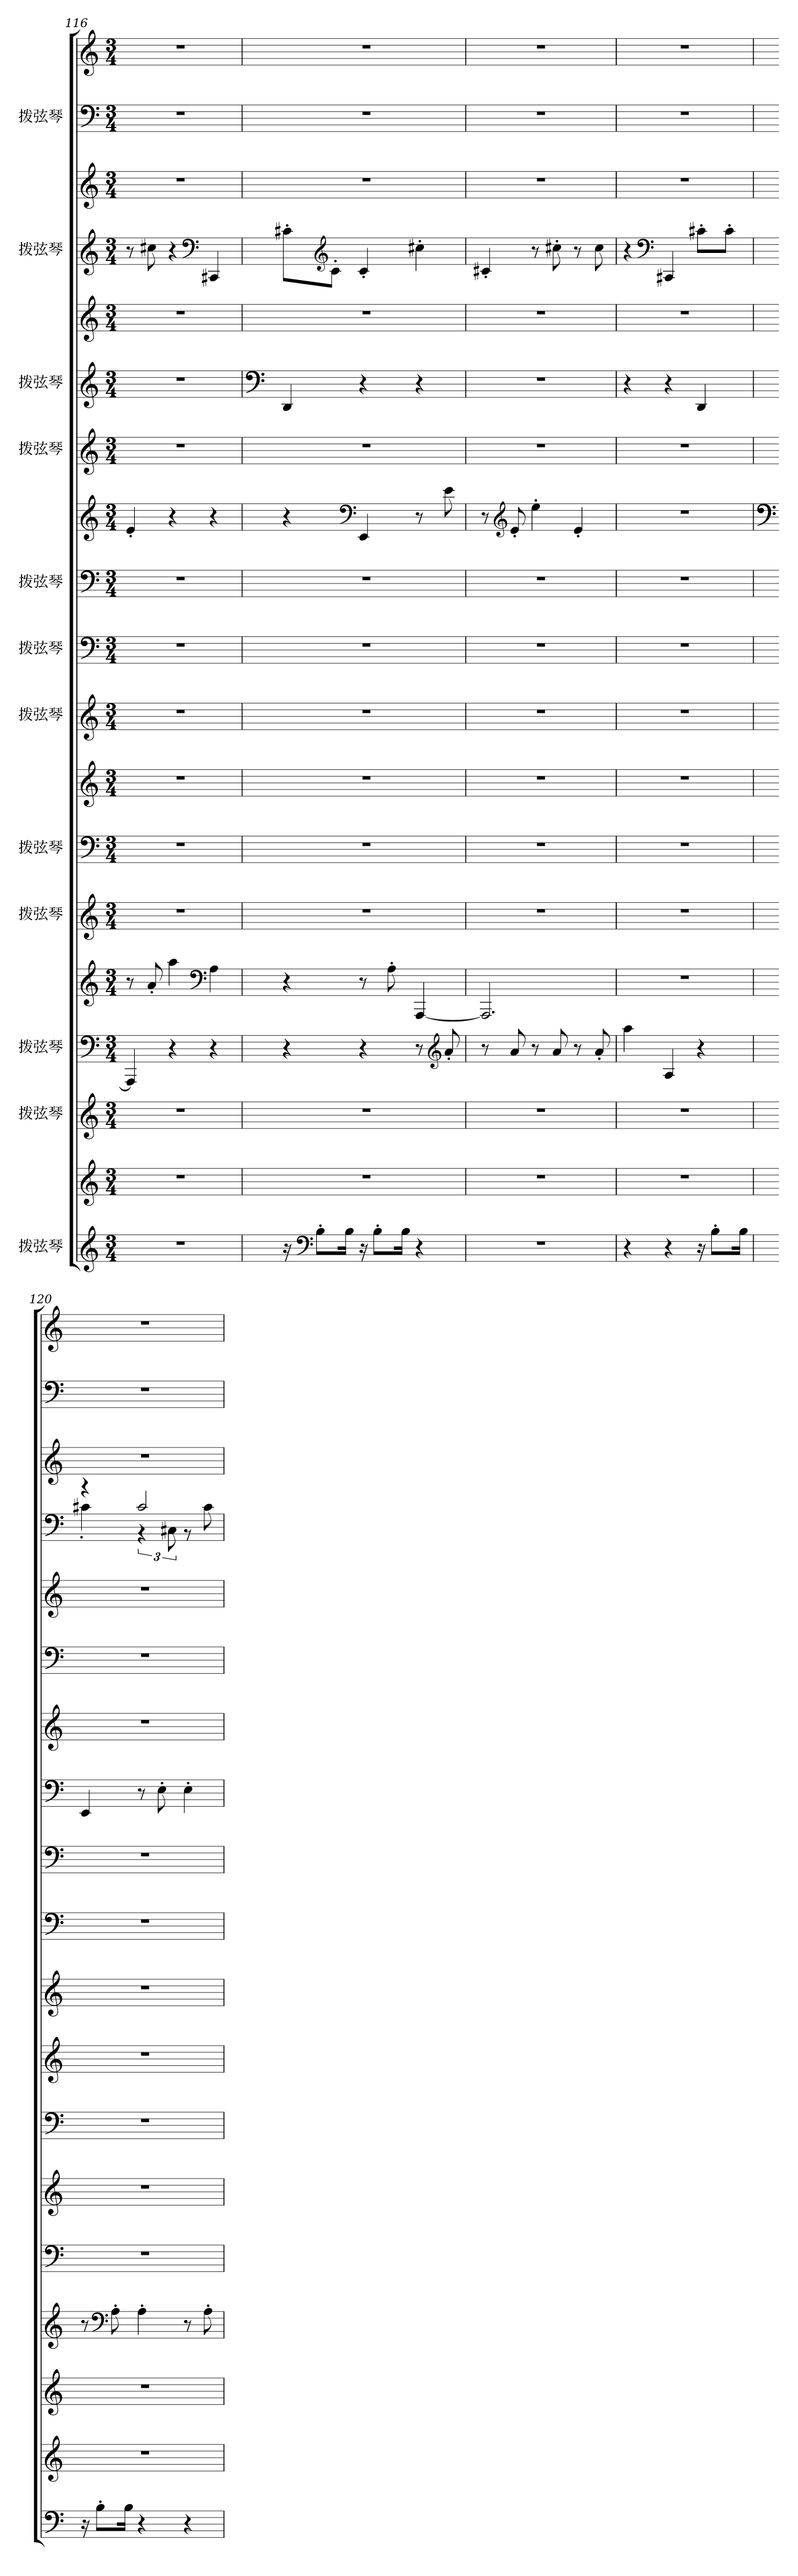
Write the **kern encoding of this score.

**kern	**kern	**kern	**kern	**kern	**kern	**kern	**kern	**kern	**kern	**kern	**kern	**kern	**kern	**kern	**kern	**kern	**kern	**kern
*part12	*part12	*part11	*part10	*part10	*part9	*part8	*part8	*part7	*part6	*part5	*part5	*part4	*part3	*part3	*part2	*part2	*part1	*part1
*staff19	*staff18	*staff17	*staff16	*staff15	*staff14	*staff13	*staff12	*staff11	*staff10	*staff9	*staff8	*staff7	*staff6	*staff5	*staff4	*staff3	*staff2	*staff1
*I"拨弦琴	*	*I"拨弦琴	*I"拨弦琴	*	*I"拨弦琴	*I"拨弦琴	*	*I"拨弦琴	*I"拨弦琴	*I"拨弦琴	*	*I"拨弦琴	*I"拨弦琴	*	*I"拨弦琴	*	*I"拨弦琴	*
!!LO:PB:g=z
*clefG2	*clefG2	*clefG2	*clefF4	*clefG2	*clefG2	*clefF4	*clefG2	*clefG2	*clefF4	*clefF4	*clefG2	*clefG2	*clefG2	*clefG2	*clefG2	*clefG2	*clefF4	*clefG2
*k[]	*k[]	*k[]	*k[]	*k[]	*k[]	*k[]	*k[]	*k[]	*k[]	*k[]	*k[]	*k[]	*k[]	*k[]	*k[]	*k[]	*k[]	*k[]
*M3/4	*M3/4	*M3/4	*M3/4	*M3/4	*M3/4	*M3/4	*M3/4	*M3/4	*M3/4	*M3/4	*M3/4	*M3/4	*M3/4	*M3/4	*M3/4	*M3/4	*M3/4	*M3/4
=116	=116	=116	=116	=116	=116	=116	=116	=116	=116	=116	=116	=116	=116	=116	=116	=116	=116	=116
2.r	2.r	2.r	4AAA/]	8r	2.r	2.r	2.r	2.r	2.r	2.r	4e'/	2.r	2.r	2.r	8r	2.r	2.r	2.r
.	.	.	.	8a'/	.	.	.	.	.	.	.	.	.	.	8cc#X\	.	.	.
.	.	.	4r	4aa\	.	.	.	.	.	.	4r	.	.	.	4r	.	.	.
*	*	*	*	*clefF4	*	*	*	*	*	*	*	*	*	*	*clefF4	*	*	*
.	.	.	4r	4A\	.	.	.	.	.	.	4r	.	.	.	4CC#X/	.	.	.
=117	=117	=117	=117	=117	=117	=117	=117	=117	=117	=117	=117	=117	=117	=117	=117	=117	=117	=117
*	*	*	*	*	*	*	*	*	*	*	*	*	*clefF4	*	*	*	*	*
16r	2.r	2.r	4r	4r	2.r	2.r	2.r	2.r	2.r	2.r	4r	2.r	4DD/	2.r	8c#X'\L	2.r	2.r	2.r
*clefF4	*	*	*	*	*	*	*	*	*	*	*	*	*	*	*	*	*	*
8B'\L	.	.	.	.	.	.	.	.	.	.	.	.	.	.	.	.	.	.
*	*	*	*	*	*	*	*	*	*	*	*	*	*	*	*clefG2	*	*	*
.	.	.	.	.	.	.	.	.	.	.	.	.	.	.	8c#'\J	.	.	.
16B\Jk	.	.	.	.	.	.	.	.	.	.	.	.	.	.	.	.	.	.
*	*	*	*	*	*	*	*	*	*	*	*clefF4	*	*	*	*	*	*	*
16r	.	.	4r	8r	.	.	.	.	.	.	4EE/	.	4r	.	4c#'/	.	.	.
8B'\L	.	.	.	.	.	.	.	.	.	.	.	.	.	.	.	.	.	.
.	.	.	.	8A'\	.	.	.	.	.	.	.	.	.	.	.	.	.	.
16B\Jk	.	.	.	.	.	.	.	.	.	.	.	.	.	.	.	.	.	.
4r	.	.	8r	[4AAA/	.	.	.	.	.	.	8r	.	4r	.	4cc#X'\	.	.	.
*	*	*	*clefG2	*	*	*	*	*	*	*	*	*	*	*	*	*	*	*
.	.	.	8a'/	.	.	.	.	.	.	.	8e\	.	.	.	.	.	.	.
=118	=118	=118	=118	=118	=118	=118	=118	=118	=118	=118	=118	=118	=118	=118	=118	=118	=118	=118
2.r	2.r	2.r	8r	2.AAA/]	2.r	2.r	2.r	2.r	2.r	2.r	8r	2.r	2.r	2.r	4c#X'/	2.r	2.r	2.r
*	*	*	*	*	*	*	*	*	*	*	*clefG2	*	*	*	*	*	*	*
.	.	.	8a/	.	.	.	.	.	.	.	8e'/	.	.	.	.	.	.	.
.	.	.	8r	.	.	.	.	.	.	.	4ee'\	.	.	.	8r	.	.	.
.	.	.	8a/	.	.	.	.	.	.	.	.	.	.	.	8cc#X'\	.	.	.
.	.	.	8r	.	.	.	.	.	.	.	4e'/	.	.	.	8r	.	.	.
.	.	.	8a'/	.	.	.	.	.	.	.	.	.	.	.	8cc#\	.	.	.
!!LO:PB:g=z
=119	=119	=119	=119	=119	=119	=119	=119	=119	=119	=119	=119	=119	=119	=119	=119	=119	=119	=119
4r	2.r	2.r	4aa\	2.r	2.r	2.r	2.r	2.r	2.r	2.r	2.r	2.r	4r	2.r	4r	2.r	2.r	2.r
*	*	*	*	*	*	*	*	*	*	*	*	*	*	*	*clefF4	*	*	*
4r	.	.	4A/	.	.	.	.	.	.	.	.	.	4r	.	4CC#X/	.	.	.
16r	.	.	4r	.	.	.	.	.	.	.	.	.	4DD/	.	8c#X'\L	.	.	.
8B'\L	.	.	.	.	.	.	.	.	.	.	.	.	.	.	.	.	.	.
.	.	.	.	.	.	.	.	.	.	.	.	.	.	.	8c#'\J	.	.	.
16B\Jk	.	.	.	.	.	.	.	.	.	.	.	.	.	.	.	.	.	.
=120	=120	=120	=120	=120	=120	=120	=120	=120	=120	=120	=120	=120	=120	=120	=120	=120	=120	=120
*	*	*	*	*	*	*	*	*	*	*	*clefF4	*	*	*	*	*	*	*
*	*	*	*	*	*	*	*	*	*	*	*	*	*	*	*^	*	*	*
16r	2.r	2.r	8r	2.r	2.r	2.r	2.r	2.r	2.r	2.r	4EE/	2.r	2.r	2.r	4r	4c#X'\	2.r	2.r	2.r
8B'\L	.	.	.	.	.	.	.	.	.	.	.	.	.	.	.	.	.	.	.
*	*	*	*clefF4	*	*	*	*	*	*	*	*	*	*	*	*	*	*	*	*
.	.	.	8A'\	.	.	.	.	.	.	.	.	.	.	.	.	.	.	.	.
16B\Jk	.	.	.	.	.	.	.	.	.	.	.	.	.	.	.	.	.	.	.
4r	.	.	4A'\	.	.	.	.	.	.	.	8r	.	.	.	2c#/	6r	.	.	.
.	.	.	.	.	.	.	.	.	.	.	8E'\	.	.	.	.	.	.	.	.
.	.	.	.	.	.	.	.	.	.	.	.	.	.	.	.	12C#X\	.	.	.
4r	.	.	8r	.	.	.	.	.	.	.	4E'\	.	.	.	.	8r	.	.	.
.	.	.	8A'\	.	.	.	.	.	.	.	.	.	.	.	.	8c#\	.	.	.
*	*	*	*	*	*	*	*	*	*	*	*	*	*	*	*v	*v	*	*	*
=	=	=	=	=	=	=	=	=	=	=	=	=	=	=	=	=	=	=
*-	*-	*-	*-	*-	*-	*-	*-	*-	*-	*-	*-	*-	*-	*-	*-	*-	*-	*-
